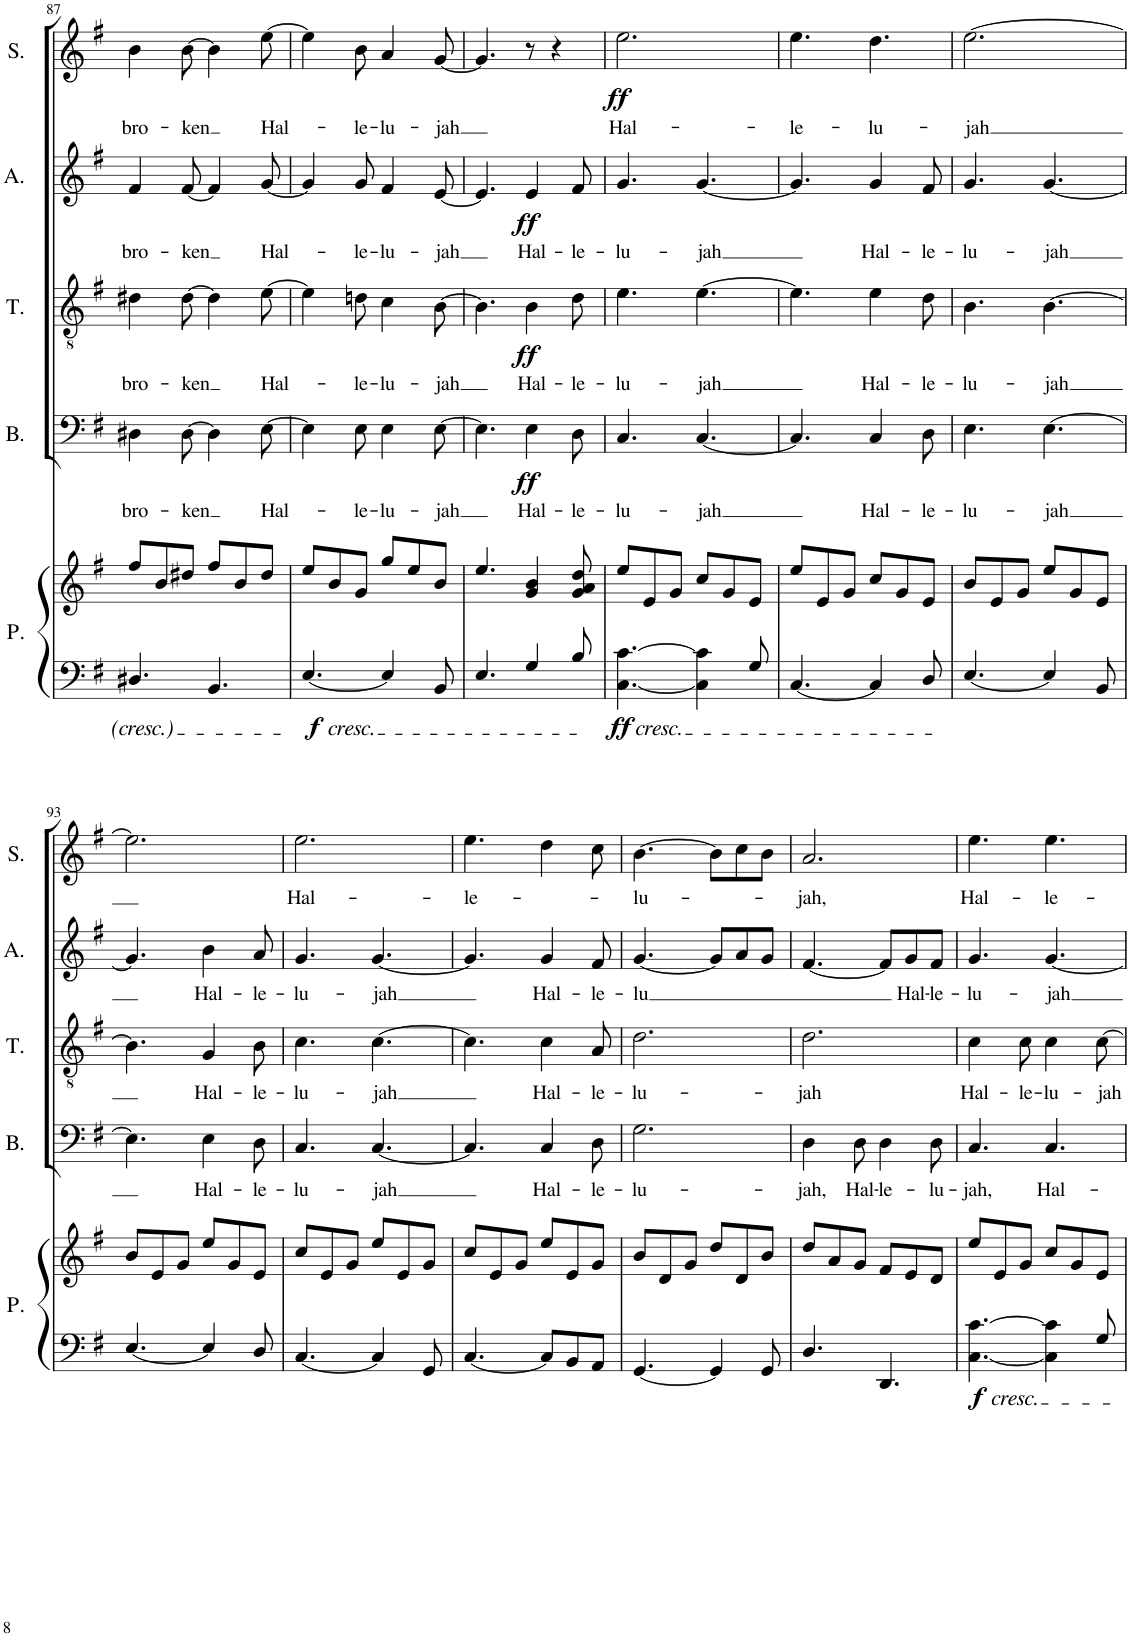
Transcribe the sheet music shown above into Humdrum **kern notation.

**kern	**kern	**dynam	**kern	**text	**dynam	**kern	**text	**dynam	**kern	**text	**dynam	**kern	**text	**dynam
*part5	*part5	*part5	*part4	*part4	*part4	*part3	*part3	*part3	*part2	*part2	*part2	*part1	*part1	*part1
*staff6	*staff5	*staff5/6	*staff4	*staff4	*staff4	*staff3	*staff3	*staff3	*staff2	*staff2	*staff2	*staff1	*staff1	*staff1
*I"Piano	*	*	*I"Bass	*	*	*I"Tenor	*	*	*I"Alto	*	*	*I"Soprano	*	*
*I'P.	*	*	*I'B.	*	*	*I'T.	*	*	*I'A.	*	*	*I'S.	*	*
!!LO:PB:g=z
*clefF4	*clefG2	*	*clefF4	*	*	*clefGv2	*	*	*clefG2	*	*	*clefG2	*	*
*	*	*	*	*	*	*Trd4c7	*	*	*	*	*	*	*	*
*k[f#]	*k[f#]	*	*k[f#]	*	*	*k[f#]	*	*	*k[f#]	*	*	*k[f#]	*	*
*M6/8	*M6/8	*	*M6/8	*	*	*M6/8	*	*	*M6/8	*	*	*M6/8	*	*
=87	=87	=87	=87	=87	=87	=87	=87	=87	=87	=87	=87	=87	=87	=87
!	!	!	!	!LO:LY:b	!	!	!LO:LY:b	!	!	!LO:LY:b	!	!	!LO:LY:b	!
4.D#X/	8ff#/L	.	4D#X\	bro-	.	4d#X\	bro-	.	4f#/	bro-	.	4b\	bro-	.
.	8b/	.	.	.	.	.	.	.	.	.	.	.	.	.
!	!	!	!	!LO:LY:b	!	!	!LO:LY:b	!	!	!LO:LY:b	!	!	!LO:LY:b	!
.	8dd#X/J	.	[8D#\	-ken	.	[8d#\	-ken	.	[8f#/	-ken	.	[8b\	-ken	.
4.BB/	8ff#/L	.	4D#\]	.	.	4d#\]	.	.	4f#/]	.	.	4b\]	.	.
.	8b/	.	.	.	.	.	.	.	.	.	.	.	.	.
!	!	!	!	!LO:LY:b	!	!	!LO:LY:b	!	!	!LO:LY:b	!	!	!LO:LY:b	!
.	8dd#/J	.	[8E\	Hal-	.	[8e\	Hal-	.	[8g/	Hal-	.	[8ee\	Hal-	.
=88	=88	=88	=88	=88	=88	=88	=88	=88	=88	=88	=88	=88	=88	=88
!LO:TX:b:i:t=cresc.	!	!	!	!	!	!	!	!	!	!	!	!	!	!
!	!	!LO:DY:b=2	!	!	!	!	!	!	!	!	!	!	!	!
[4.E/	8ee/L	f	4E\]	.	.	4e\]	.	.	4g/]	.	.	4ee\]	.	.
.	8b/	.	.	.	.	.	.	.	.	.	.	.	.	.
!	!	!	!	!LO:LY:b	!	!	!LO:LY:b	!	!	!LO:LY:b	!	!	!LO:LY:b	!
.	8g/J	.	8E\	-le-	.	8dn\	-le-	.	8g/	-le-	.	8b\	-le-	.
!	!	!	!	!LO:LY:b	!	!	!LO:LY:b	!	!	!LO:LY:b	!	!	!LO:LY:b	!
4E/]	8gg/L	.	4E\	-lu-	.	4c\	-lu-	.	4f#/	-lu-	.	4a/	-lu-	.
.	8ee/	.	.	.	.	.	.	.	.	.	.	.	.	.
!	!	!	!	!LO:LY:b	!	!	!LO:LY:b	!	!	!LO:LY:b	!	!	!LO:LY:b	!
8BB/	8b/J	.	[8E\	-jah	.	[8B\	-jah	.	[8e/	-jah	.	[8g/	-jah	.
=89	=89	=89	=89	=89	=89	=89	=89	=89	=89	=89	=89	=89	=89	=89
4.E/	4.ee/	.	4.E\]	.	.	4.B\]	.	.	4.e/]	.	.	4.g/]	.	.
!	!	!	!	!LO:LY:b	!LO:DY:b	!	!LO:LY:b	!LO:DY:b	!	!LO:LY:b	!LO:DY:b	!	!	!
4G/	4g/ 4b/	.	4E\	Hal-	ff	4B\	Hal-	ff	4e/	Hal-	ff	8r	.	.
.	.	.	.	.	.	.	.	.	.	.	.	4r	.	.
!	!	!	!	!LO:LY:b	!	!	!LO:LY:b	!	!	!LO:LY:b	!	!	!	!
8B/	8g/ 8a/ 8dd/	.	8D\	-le-	.	8d\	-le-	.	8f#/	-le-	.	.	.	.
=90	=90	=90	=90	=90	=90	=90	=90	=90	=90	=90	=90	=90	=90	=90
!LO:TX:b:i:t=cresc.	!	!	!	!	!	!	!	!	!	!	!	!	!	!
!	!	!LO:DY:b=2	!	!LO:LY:b	!	!	!LO:LY:b	!	!	!LO:LY:b	!	!	!LO:LY:b	!LO:DY:b
[4.C\ [4.c\	8ee/L	ff	4.C/	-lu-	.	4.e\	-lu-	.	4.g/	-lu-	.	2.ee\	Hal-	ff
.	8e/	.	.	.	.	.	.	.	.	.	.	.	.	.
.	8g/J	.	.	.	.	.	.	.	.	.	.	.	.	.
!	!	!	!	!LO:LY:b	!	!	!LO:LY:b	!	!	!LO:LY:b	!	!	!	!
4C\] 4c\]	8cc/L	.	[4.C/	-jah	.	[4.e\	-jah	.	[4.g/	-jah	.	.	.	.
.	8g/	.	.	.	.	.	.	.	.	.	.	.	.	.
8G/	8e/J	.	.	.	.	.	.	.	.	.	.	.	.	.
=91	=91	=91	=91	=91	=91	=91	=91	=91	=91	=91	=91	=91	=91	=91
!	!	!	!	!	!	!	!	!	!	!	!	!	!LO:LY:b	!
[4.C/	8ee/L	.	4.C/]	.	.	4.e\]	.	.	4.g/]	.	.	4.ee\	-le-	.
.	8e/	.	.	.	.	.	.	.	.	.	.	.	.	.
.	8g/J	.	.	.	.	.	.	.	.	.	.	.	.	.
!	!	!	!	!LO:LY:b	!	!	!LO:LY:b	!	!	!LO:LY:b	!	!	!LO:LY:b	!
4C/]	8cc/L	.	4C/	Hal-	.	4e\	Hal-	.	4g/	Hal-	.	4.dd\	-lu-	.
.	8g/	.	.	.	.	.	.	.	.	.	.	.	.	.
!	!	!	!	!LO:LY:b	!	!	!LO:LY:b	!	!	!LO:LY:b	!	!	!	!
8D/	8e/J	.	8D\	-le-	.	8d\	-le-	.	8f#/	-le-	.	.	.	.
=92	=92	=92	=92	=92	=92	=92	=92	=92	=92	=92	=92	=92	=92	=92
!	!	!	!	!LO:LY:b	!	!	!LO:LY:b	!	!	!LO:LY:b	!	!	!LO:LY:b	!
[4.E/	8b/L	.	4.E\	-lu-	.	4.B\	-lu-	.	4.g/	-lu-	.	[2.ee\	-jah	.
.	8e/	.	.	.	.	.	.	.	.	.	.	.	.	.
.	8g/J	.	.	.	.	.	.	.	.	.	.	.	.	.
!	!	!	!	!LO:LY:b	!	!	!LO:LY:b	!	!	!LO:LY:b	!	!	!	!
4E/]	8ee/L	.	[4.E\	-jah	.	[4.B\	-jah	.	[4.g/	-jah	.	.	.	.
.	8g/	.	.	.	.	.	.	.	.	.	.	.	.	.
8BB/	8e/J	.	.	.	.	.	.	.	.	.	.	.	.	.
!!LO:LB:g=z
=93	=93	=93	=93	=93	=93	=93	=93	=93	=93	=93	=93	=93	=93	=93
[4.E/	8b/L	.	4.E\]	.	.	4.B\]	.	.	4.g/]	.	.	2.ee\]	.	.
.	8e/	.	.	.	.	.	.	.	.	.	.	.	.	.
.	8g/J	.	.	.	.	.	.	.	.	.	.	.	.	.
!	!	!	!	!LO:LY:b	!	!	!LO:LY:b	!	!	!LO:LY:b	!	!	!	!
4E/]	8ee/L	.	4E\	Hal-	.	4G/	Hal-	.	4b\	Hal-	.	.	.	.
.	8g/	.	.	.	.	.	.	.	.	.	.	.	.	.
!	!	!	!	!LO:LY:b	!	!	!LO:LY:b	!	!	!LO:LY:b	!	!	!	!
8D/	8e/J	.	8D\	-le-	.	8B\	-le-	.	8a/	-le-	.	.	.	.
=94	=94	=94	=94	=94	=94	=94	=94	=94	=94	=94	=94	=94	=94	=94
!	!	!	!	!LO:LY:b	!	!	!LO:LY:b	!	!	!LO:LY:b	!	!	!LO:LY:b	!
[4.C/	8cc/L	.	4.C/	-lu-	.	4.c\	-lu-	.	4.g/	-lu-	.	2.ee\	Hal-	.
.	8e/	.	.	.	.	.	.	.	.	.	.	.	.	.
.	8g/J	.	.	.	.	.	.	.	.	.	.	.	.	.
!	!	!	!	!LO:LY:b	!	!	!LO:LY:b	!	!	!LO:LY:b	!	!	!	!
4C/]	8ee/L	.	[4.C/	-jah	.	[4.c\	-jah	.	[4.g/	-jah	.	.	.	.
.	8e/	.	.	.	.	.	.	.	.	.	.	.	.	.
8GG/	8g/J	.	.	.	.	.	.	.	.	.	.	.	.	.
=95	=95	=95	=95	=95	=95	=95	=95	=95	=95	=95	=95	=95	=95	=95
!	!	!	!	!	!	!	!	!	!	!	!	!	!LO:LY:b	!
[4.C/	8cc/L	.	4.C/]	.	.	4.c\]	.	.	4.g/]	.	.	4.ee\	-le-	.
.	8e/	.	.	.	.	.	.	.	.	.	.	.	.	.
.	8g/J	.	.	.	.	.	.	.	.	.	.	.	.	.
!	!	!	!	!LO:LY:b	!	!	!LO:LY:b	!	!	!LO:LY:b	!	!	!	!
8C/L]	8ee/L	.	4C/	Hal-	.	4c\	Hal-	.	4g/	Hal-	.	4dd\	.	.
8BB/	8e/	.	.	.	.	.	.	.	.	.	.	.	.	.
!	!	!	!	!LO:LY:b	!	!	!LO:LY:b	!	!	!LO:LY:b	!	!	!	!
8AA/J	8g/J	.	8D\	-le-	.	8A/	-le-	.	8f#/	-le-	.	8cc\	.	.
=96	=96	=96	=96	=96	=96	=96	=96	=96	=96	=96	=96	=96	=96	=96
!	!	!	!	!LO:LY:b	!	!	!LO:LY:b	!	!	!LO:LY:b	!	!	!LO:LY:b	!
[4.GG/	8b/L	.	2.G\	-lu-	.	2.d\	-lu-	.	[4.g/	-lu	.	[4.b\	-lu-	.
.	8d/	.	.	.	.	.	.	.	.	.	.	.	.	.
.	8g/J	.	.	.	.	.	.	.	.	.	.	.	.	.
4GG/]	8dd/L	.	.	.	.	.	.	.	8g/L]	.	.	8b\L]	.	.
.	8d/	.	.	.	.	.	.	.	8a/	.	.	8cc\	.	.
8GG/	8b/J	.	.	.	.	.	.	.	8g/J	.	.	8b\J	.	.
=97	=97	=97	=97	=97	=97	=97	=97	=97	=97	=97	=97	=97	=97	=97
!	!	!	!	!LO:LY:b	!	!	!LO:LY:b	!	!	!	!	!	!LO:LY:b	!
4.D/	8dd/L	.	4D\	-jah,	.	2.d\	-jah	.	[4.f#/	.	.	2.a/	-jah,	.
.	8a/	.	.	.	.	.	.	.	.	.	.	.	.	.
!	!	!	!	!LO:LY:b	!	!	!	!	!	!	!	!	!	!
.	8g/J	.	8D\	Hal-	.	.	.	.	.	.	.	.	.	.
!	!	!	!	!LO:LY:b	!	!	!	!	!	!	!	!	!	!
4.DD/	8f#/L	.	4D\	-le-	.	.	.	.	8f#/L]	.	.	.	.	.
!	!	!	!	!	!	!	!	!	!	!LO:LY:b	!	!	!	!
.	8e/	.	.	.	.	.	.	.	8g/	Hal-	.	.	.	.
!	!	!	!	!LO:LY:b	!	!	!	!	!	!LO:LY:b	!	!	!	!
.	8d/J	.	8D\	-lu-	.	.	.	.	8f#/J	-le-	.	.	.	.
=98	=98	=98	=98	=98	=98	=98	=98	=98	=98	=98	=98	=98	=98	=98
!LO:TX:b:i:t=cresc.	!	!	!	!	!	!	!	!	!	!	!	!	!	!
!	!	!LO:DY:b=2	!	!LO:LY:b	!	!	!LO:LY:b	!	!	!LO:LY:b	!	!	!LO:LY:b	!
[4.C\ [4.c\	8ee/L	f	4.C/	-jah,	.	4c\	Hal-	.	4.g/	-lu-	.	4.ee\	Hal-	.
.	8e/	.	.	.	.	.	.	.	.	.	.	.	.	.
!	!	!	!	!	!	!	!LO:LY:b	!	!	!	!	!	!	!
.	8g/J	.	.	.	.	8c\	-le-	.	.	.	.	.	.	.
!	!	!	!	!LO:LY:b	!	!	!LO:LY:b	!	!	!LO:LY:b	!	!	!LO:LY:b	!
4C\] 4c\]	8cc/L	.	4.C/	Hal-	.	4c\	-lu-	.	[4.g/	-jah	.	4.ee\	-le-	.
.	8g/	.	.	.	.	.	.	.	.	.	.	.	.	.
!	!	!	!	!	!	!	!LO:LY:b	!	!	!	!	!	!	!
8G/	8e/J	.	.	.	.	[8c\	-jah	.	.	.	.	.	.	.
=	=	=	=	=	=	=	=	=	=	=	=	=	=	=
*-	*-	*-	*-	*-	*-	*-	*-	*-	*-	*-	*-	*-	*-	*-
